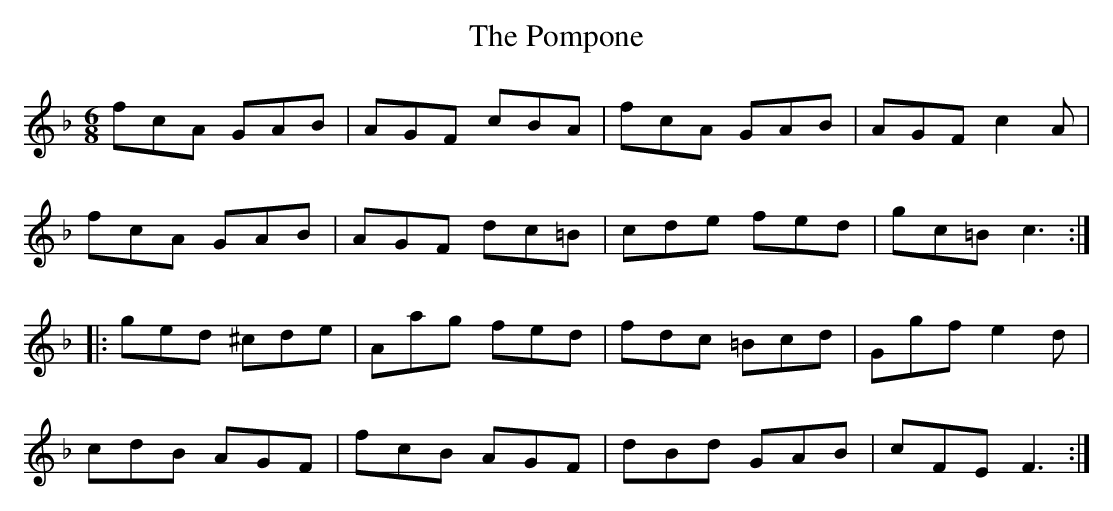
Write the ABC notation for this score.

X:1
T:Pompone, The
M:6/8
L:1/8
K:F
fcA GAB|AGF cBA|fcA GAB|AGF c2A|
fcA GAB|AGF dc=B|cde fed|gc=B c3:|
|:ged ^cde|Aag fed|fdc =Bcd|Ggf e2d|
cdB AGF|fcB AGF|dBd GAB|cFE F3:|]
